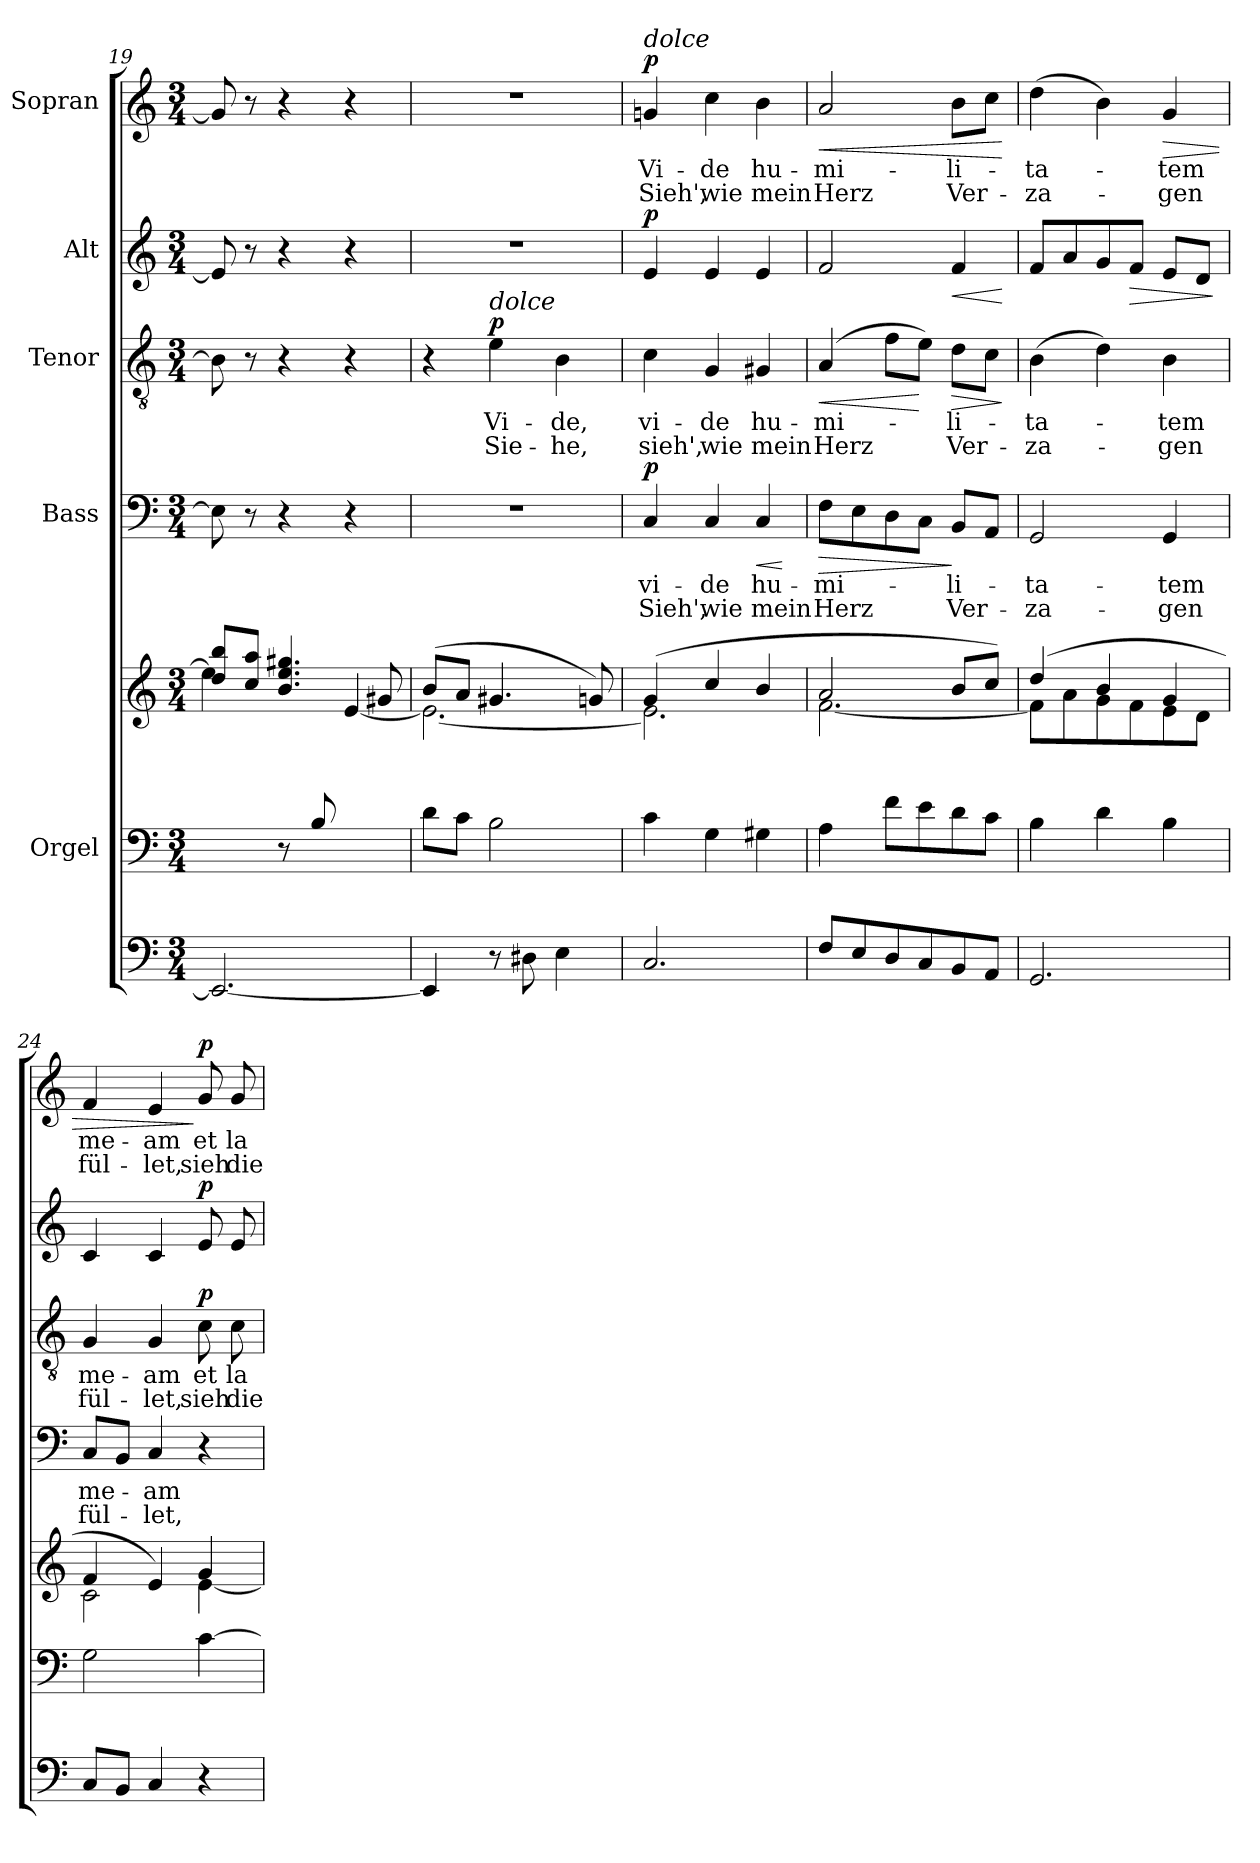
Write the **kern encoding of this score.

**kern	**kern	**kern	**kern	**text	**text	**dynam	**kern	**text	**text	**dynam	**kern	**dynam	**kern	**text	**text	**dynam
*part6	*part5	*part5	*part4	*part4	*part4	*part4	*part3	*part3	*part3	*part3	*part2	*part2	*part1	*part1	*part1	*part1
*staff7	*staff6	*staff5	*staff4	*staff4	*staff4	*staff4	*staff3	*staff3	*staff3	*staff3	*staff2	*staff2	*staff1	*staff1	*staff1	*staff1
*	*I"Orgel	*	*I"Bass	*	*	*	*I"Tenor	*	*	*	*I"Alt	*	*I"Sopran	*	*	*
*clefF4	*clefF4	*clefG2	*clefF4	*	*	*	*clefGv2	*	*	*	*clefG2	*	*clefG2	*	*	*
*k[]	*k[]	*k[]	*k[]	*	*	*	*k[]	*	*	*	*k[]	*	*k[]	*	*	*
*M3/4	*M3/4	*M3/4	*M3/4	*	*	*	*M3/4	*	*	*	*M3/4	*	*M3/4	*	*	*
=19	=19	=19	=19	=19	=19	=19	=19	=19	=19	=19	=19	=19	=19	=19	=19	=19
*	*	*^	*	*	*	*	*	*	*	*	*	*	*	*	*	*
*	*	*	*^	*	*	*	*	*	*	*	*	*	*	*	*	*	*
2.EE/_	4ryy	8dd/ 8bb/L	4ee\]	2ryy	8E\]	.	.	.	8B\]	.	.	.	8e/]	.	8g#/]	.	.	.
.	.	8cc/ 8aa/J	.	.	8r	.	.	.	8r	.	.	.	8r	.	8r	.	.	.
.	8r	4.b/ 4.ee/ 4.gg#X/	4ryy	.	4r	.	.	.	4r	.	.	.	4r	.	4r	.	.	.
.	8B/L	.	.	.	.	.	.	.	.	.	.	.	.	.	.	.	.	.
.	4ryy	.	[4e/	8e\	4r	.	.	.	4r	.	.	.	4r	.	4r	.	.	.
.	.	8g#X/	.	8g#X\J	.	.	.	.	.	.	.	.	.	.	.	.	.	.
*	*	*	*v	*v	*	*	*	*	*	*	*	*	*	*	*	*	*	*
=20	=20	=20	=20	=20	=20	=20	=20	=20	=20	=20	=20	=20	=20	=20	=20	=20	=20
4EE/]	8d\L	(>8b/L	2.e\_	2.r	.	.	.	4r	.	.	.	2.r	.	2.r	.	.	.
.	8c\J	8a/J	.	.	.	.	.	.	.	.	.	.	.	.	.	.	.
!	!	!	!	!	!	!	!	!LO:TX:a:i:t=dolce	!	!	!	!	!	!	!	!	!
!	!	!	!	!	!	!	!	!	!	!	!LO:DY:a	!	!	!	!	!	!
8r	2B\	4.g#X/	.	.	.	.	.	4e\	Vi-	Sie-	p	.	.	.	.	.	.
8D#X\	.	.	.	.	.	.	.	.	.	.	.	.	.	.	.	.	.
4E\	.	.	.	.	.	.	.	4B\	-de,	-he,	.	.	.	.	.	.	.
.	.	8gn/)	.	.	.	.	.	.	.	.	.	.	.	.	.	.	.
!!LO:PB:g=z
=21	=21	=21	=21	=21	=21	=21	=21	=21	=21	=21	=21	=21	=21	=21	=21	=21	=21
!	!	!	!	!	!	!	!	!	!	!	!	!	!	!LO:TX:a:i:t=dolce	!	!	!
!	!	!	!	!	!	!	!LO:DY:a	!	!	!	!	!	!LO:DY:a	!	!	!	!LO:DY:a
2.C/	4c\	(>4g/	2.e\]	4C/	vi-	Sieh',	p	4c\	vi-	sieh',	.	4e/	p	4gn/	Vi-	Sieh',	p
.	4G\	4cc/	.	4C/	-de	wie	.	4G/	-de	wie	.	4e/	.	4cc\	-de	wie	.
!	!	!	!	!	!	!	!LO:HP:b	!	!	!	!	!	!	!	!	!	!
.	4G#X\	4b/	.	4C/	hu-	mein	<	4G#X/	hu-	mein	.	4e/	.	4b\	hu-	mein	.
*	*	*v	*v	*	*	*	*	*	*	*	*	*	*	*	*	*	*
.	.	.	.	.	.	[	.	.	.	.	.	.	.	.	.	.
=22	=22	=22	=22	=22	=22	=22	=22	=22	=22	=22	=22	=22	=22	=22	=22	=22
*	*	*^	*	*	*	*	*	*	*	*	*	*	*	*	*	*
!	!	!	!	!	!	!	!LO:HP:b	!	!	!	!LO:HP:b	!	!	!	!	!	!LO:HP:b
8F/L	4A\	2a/	[2.f\	8F\L	-mi-	Herz	>	(>4A/	-mi-	Herz	<	2f/	.	2a/	-mi-	Herz	<
8E/	.	.	.	8E\	.	.	.	.	.	.	.	.	.	.	.	.	.
8D/	8f\L	.	.	8D\	.	.	.	8f\L	.	.	.	.	.	.	.	.	.
8C/	8e\	.	.	8C\J	.	.	.	8e\J)	.	.	[	.	.	.	.	.	.
!	!	!	!	!	!	!	!	!	!	!	!LO:HP:b	!	!LO:HP:b	!	!	!	!
8BB/	8d\	8b/L	.	8BB/L	-li-	Ver-	]	8d\L	-li-	Ver-	>	4f/	<	8b\L	-li-	Ver-	.
8AA/J	8c\J	8cc/J)	.	8AA/J	.	.	.	8c\J	.	.	.	.	.	8cc\J	.	.	.
*	*	*v	*v	*	*	*	*	*	*	*	*	*	*	*	*	*	*
.	.	.	.	.	.	.	.	.	.	]	.	[	.	.	.	[
=23	=23	=23	=23	=23	=23	=23	=23	=23	=23	=23	=23	=23	=23	=23	=23	=23
*	*	*^	*	*	*	*	*	*	*	*	*	*	*	*	*	*
2.GG/	4B\	(>4dd/	8f\L]	2GG/	-ta-	-za-	.	(>4B\	-ta-	-za-	.	8f/L	.	(>4dd\	-ta-	-za-	.
.	.	.	8a\	.	.	.	.	.	.	.	.	8a/	.	.	.	.	.
.	4d\	4b/	8g\	.	.	.	.	4d\)	.	.	.	8g/	.	4b\)	.	.	.
!	!	!	!	!	!	!	!	!	!	!	!	!	!LO:HP:b	!	!	!	!
.	.	.	8f\	.	.	.	.	.	.	.	.	8f/J	>	.	.	.	.
!	!	!	!	!	!	!	!	!	!	!	!	!	!	!	!	!	!LO:HP:b
.	4B\	4g/	8e\	4GG/	-tem	-gen	.	4B\	-tem	-gen	.	8e/L	.	4g/	-tem	-gen	>
.	.	.	8d\J	.	.	.	.	.	.	.	.	8d/J	.	.	.	.	.
*	*	*v	*v	*	*	*	*	*	*	*	*	*	*	*	*	*	*
.	.	.	.	.	.	.	.	.	.	.	.	]	.	.	.	.
=24	=24	=24	=24	=24	=24	=24	=24	=24	=24	=24	=24	=24	=24	=24	=24	=24
*	*	*^	*	*	*	*	*	*	*	*	*	*	*	*	*	*
8C/L	2G\	4f/	2c\	8C/L	me-	fül-	.	4G/	me-	fül-	.	4c/	.	4f/	me-	fül-	.
8BB/J	.	.	.	8BB/J	.	.	.	.	.	.	.	.	.	.	.	.	.
4C/	.	4e/)	.	4C/	-am	-let,	.	4G/	-am	-let,	.	4c/	.	4e/	-am	-let,	.
!	!	!	!	!	!	!	!	!	!	!	!LO:DY:a	!	!LO:DY:a	!	!	!	!LO:DY:n=1:a
4r	[4c\	4g/	[4e\	4r	.	.	.	8c\	et	sieh	p	8e/	p	8g/	et	sieh	] p
.	.	.	.	.	.	.	.	8c\	la-	die	.	8e/	.	8g/	la-	die	.
*	*	*v	*v	*	*	*	*	*	*	*	*	*	*	*	*	*	*
=	=	=	=	=	=	=	=	=	=	=	=	=	=	=	=	=
*-	*-	*-	*-	*-	*-	*-	*-	*-	*-	*-	*-	*-	*-	*-	*-	*-
